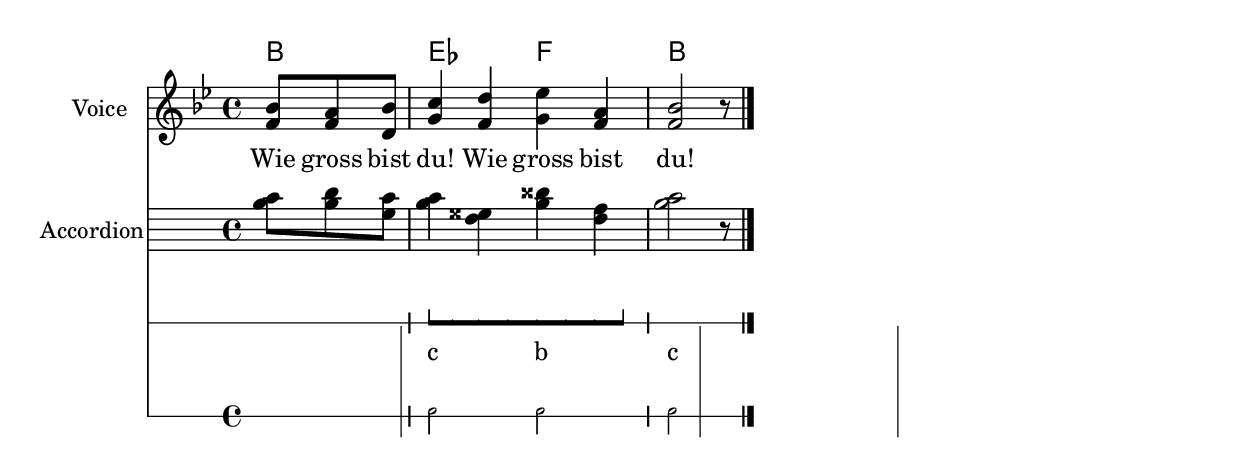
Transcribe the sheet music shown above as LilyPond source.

%% Do not edit this file; it is auto-generated from LSR http://lsr.dsi.unimi.it
%% This file is in the public domain.
\version "2.11.38"

\header {
  lsrtags = "template"
 texidoc = "
A template to write score for a diatonic accordion.

- There is a horizontal staff indicating if the accordion   must be
pushed (thick line) or pulled (thin line)

- There is a small rhytmic staff with lyrics that describes the bass
buttons to press.   The bar-lines are made of gridlines ( Gridlines,
not a really satisfying solution, but the best I found)

- The tabulator staff for diatonic accordions shows the geographic
position of the buttons   and not (as for every other instrument) the
pitch of the tones.   The keys on the melody-side of the accordion are
placed in three columns and about 12 rows.   In the tabulator staff
notation the   - most outer column is described with notes between
lines   - most inner column is described with notes between lines with
a cross as accidental   - middle column is described with notes on a
line, whereby the row in the middle is represented     on the middle
line in the staff.



Some words to transpose piano note to the diatonic accordion.
------------------------------------------------------------ 1. Every
diatonic accordion is built for some keys only. For example    for the
key of C-major and F-major.    So it is important to transpose a piano
melody to match one of these keys.    Transpose the source code, not
only the output because    you need this code later on to translate it
once more to the tabulator staff.    This can be done with the command
'displayLilyMusic'.

2. You have to alternate the push and pull-direction of the accordion
regularely.    If the player has a too long part to pull the accordion
gets broken.    At the other hand some harmonies are only available in
one direction (push or pull)    Considering this decide which parts of
the melody are the push-parts and whic the  pull-parts.

3. For each pull- / or push-part translate the piano notes to the
according tabulatur representation.

This snippet comes with a useful optional macro for the jEdit text
editor.
" }
% begin verbatim
% Created on Sat Aug 17 2007 by ak

verse= \lyricmode { Wie gross bist du! Wie gross bist du! }

harmonies =  \new ChordNames \chordmode {
	\germanChords \set chordChanges = ##t
	bes8 bes8 bes8 es2 f bes1
}

NoStem = \override Stem #'transparent = ##t
NoNoteHead= \override NoteHead #'transparent = ##t
ZeroBeam = \override Beam  #'positions = #'(0 . 0)

staffTabLine = \new Staff  \with { \remove "Time_signature_engraver" \remove "Clef_engraver" } {
	\override Staff.StaffSymbol #'line-positions = #'( 0 ) 
% Shows one horizontal line. The vertical line (simulating a bar-line) is simulated with a gridline
	\set Staff.midiInstrument="choir aahs"
	\key c \major
	\relative c''
		{  
			% disable the following line to see the the noteheads while writing the song 
			\NoNoteHead  
			\override NoteHead #'no-ledgers = ##t

			% The beam between 8th-notes is used to draw the push-line
			%How to fast write the push-lines: 
			%	 1. write repeatedly 'c c c c c c c c |' for the whole length of the song 
			%	 2. uncomment the line \NoNoteHead
			%	 3. compile
			%	 4. Mark the positions on which push/pull changes. 
			%	    In the score-picture click on the position the push- or pull-part starts 
                        %           (on the noteHead, the cursor will change to a hand-icon).
			%	    The cursor in the source code will jump just at this position.
			%	  a) If a push-part starts there, replace the 'c' by an 'e['
			%	  b) If a pull-part starts there, replace the 'c' by an 's'
			%	 5. Switch into 'overwrite-mode' by pressing the 'ins' key. 
			%	 6. For the pull-parts overwrite the 'c' with 's' 
			%	 7. For every push-part replace the last 'c' with 'e]' 
			%        8. Switch into 'insert-mode' again 
			%	 9. At last it should look lik e.g. (s s e[ c | c c c c c c c c | c c c c c c e] s s)
			%	10. re-enable the line \NoNoteHead
			\autoBeamOff
			\ZeroBeam 
			 s8 s s | e[ c c c c c c e] | s s s s s 
		}
}

%{
notePush= {  	e       f	fis	g	a	 c'	c'      d'      ees'	e'	f'	fis'	g'	a'	bes'	c''	c''	d''	ees''	e''	f''	fis''	g''	a''	c'''	c'''	ees'''	e'''	f'''	g'''	a''' }
tabPush=  {  	g	f	e	b	a	 d'	c'	bisis	disis'	f'	e'	aisis'	a'	g'	fisis'	b'	c''	eisis''	cisis''	e''	d''	gisis''	g''	f''	a''	b''	bisis''	d'''	c'''	f'''	e''' }

notePull= {	g	aes	bes	b	c'	cis'	d'	ees'	e'	f'	fis'	g'	aes'	a'	bes'	b'	c''	cis''	d''	ees''	e''	f''	g''	aes''	a''	bes''	b''	c'''	cis'''	d'''	e''' }
tabPull=  {	g	e	f	b	a	disis'	d'	bisis	c'	f'	fisis'	e'	aisis'	a'	g'	c''	b'	cisis''	e''	eisis''	d''	g''	f''	gisis''	b''	a''	d'''	f'''	bisis''	c'''	e''' }
%}

% Accordion melody in tabulator score		
% 1. Place a copy of the piano melody below
% 2. Separate piano melody into pull- and push-parts according to the staffTabLine you've already made      
% 3. For each line: Double the line. Remark the 1st one (Keeps unchanged as reference) and then change the second line using the transformation paper
%    or the macros 'conv2diaton push.bsh' and 'conv2diaton pull.bsh' 
% Tips:
% - In jEdit Search & Replace mark the Option 'Keep Dialog'

AccordionTabTwoCBesDur= {	
 % pull 1
 %<f' bes'>8 <f' a'>8 <d' bes'>8 | 
<g'' a''>8 <g'' b''>8 <e'' a''>8 | 
 % push 2
 %<g' c''>4 <f' d''> <g' ees''> <f' a'> | 
<g'' a''>4 <d'' eisis''> <g'' bisis''> <d'' f''> | 
 % pull 3
% <f' bes'>2 r8 }
 <g'' a''>2 r8 }

  AccordionTab= { \dynamicUp		
% 1. Place a copy of the piano melody above
% 2. Separate piano melody into pull- and push-parts according to the staffTabLine you've already made      
% 3. For each line: Double the line. Remark the 1st one (Keeps unchanged as reference) and then 
%    change the second line using the transformation paper
% Tips:
% - In jEdit Search & Replace mark the Option 'Keep Dialog'
% - 
\AccordionTabTwoCBesDur
 }


 
 \layout {   
 \context {
   \Staff    	  
   \consists "Grid_point_engraver"

   gridInterval = #(ly:make-moment 4 4) % 4/4 - tact. How many beats per bar

   % The following line has to be adjusted O-F-T-E-N.
   \override GridPoint #'Y-extent = #'(-2 . -21)   
 }
 \context {
    \ChoirStaff
    \remove "System_start_delimiter_engraver" 
 }
}

staffVoice = \new Staff=astaffvoice  {
	\time 4/4
	\set Staff.instrumentName="Voice"
	\set Staff.midiInstrument="voice oohs"
	\key bes \major
	\partial 8*3 
	\clef treble
	{ 	
		\context Voice = "melodyVoi" 
		{ <f' bes'>8 <f' a'>8 <d' bes'>8 | <g' c''>4 <f' d''> <g' es''> <f' a'> | <f' bes'>2 r8 }
	\bar "|."
	}
}

staffAccordionMel = \new Staff  \with { \remove "Clef_engraver" } {
	#(set-accidental-style 'forget) %Set the accidentals (Vorzeichen) for each note, 
					%do not remember them for the rest of the measure.  
	\time 4/4
	\set Staff.instrumentName="Accordion"
	\set Staff.midiInstrument="voice oohs"
	\key c \major
	\clef treble
	{ \AccordionTab \bar "|." }
}

	AltOn = #(define-music-function (parser location mag) (number?)
        	#{ \override Stem #'length = #$(* 7.0 mag)
		\override NoteHead #'font-size =
		#$(inexact->exact (* (/ 6.0 (log 2.0)) (log mag))) #})
     
	AltOff = {
		\revert Stem #'length
		\revert NoteHead #'font-size
		}

BassRhytm = {s4 s8 | c2 c2 | c2 s8 }
LyricBassRhythmI=  \lyricmode { c b | c }

staffBassRhytm = \new Staff=staffbass  \with { \remove "Clef_engraver" } {
	% This is not a RhythmicStaff  because it must be possible to append lyrics.
		
	\override Score.GridLine #'extra-offset = #'( 13.0 . 0.0 ) % x.y
	\override Staff.StaffSymbol #'line-positions = #'( 0 ) 
        % Shows one horizontal line. The vertical line (simulating a bar-line) is simulated by a grid
        % Search for 'grid' in this page to find all related functions 
	\time 4/4
	{ 	
		\context Voice = "VoiceBassRhytm" 
		\stemDown \AltOn #0.6
		\relative c''
		{   
		\BassRhytm
		}
		\AltOff
	\bar "|."
	}
}

\new Score 
\with {
 \consists "Grid_line_span_engraver" %The vertical line (simulating a bar-line) in the staffBassRhytm is a gridline 
}
\new ChoirStaff 
	<<
		\harmonies 
		\staffVoice
		\context Lyrics = "lmelodyVoi" \with {alignBelowContext=astaffvoice} { \lyricsto "melodyVoi" \verse }
		\staffAccordionMel
		\staffTabLine
		\staffBassRhytm
	\context Lyrics = "lBassRhytmAboveI" \with {alignAboveContext=staffbass} \lyricsto VoiceBassRhytm \LyricBassRhythmI
	>>


%%%%%%%%%%%%%%%%%%%%%%%%%%%%%%%%%%%%%%%%%%%%%%%%%%%%%%%%%%%%%%%%
%                            APPENDIX                          %
%     macro 'macro_conv2diaton_push.bsh' for jedit editor      %
%%%%%%%%%%%%%%%%%%%%%%%%%%%%%%%%%%%%%%%%%%%%%%%%%%%%%%%%%%%%%%%%

%{ 
// original saved in 'Handorg_Adria_Diaton_III.xls'
// Save this buffer, to the other recorded macros in the jedit editor
// and the macro should appear in the
// Macros menu.

// /ak 17.8.07 This macro from converts lilypond piano notation into 
// lilypond tabulator notation for the push-part (at the bottom the pull-part) of a diatonic accordion
// It replaces the piano notes of the line where the cursor is by the accordion notation



// Known issues: 1) A note at the end of line is not replaced

textArea.goToEndOfWhiteSpace(false);
textArea.goToStartOfWhiteSpace(true);


String firstName, lastName; 

int ReplaceTextInSelection(String sfind, String sreplace)
{
//MsgConcat = new StringBuffer(512);
//MsgConcat.append("Ha");

//Macros.message(view, "On that line replace \"" + sfind + "\" by \"" + sreplace+ "\"");
SearchAndReplace.setSearchString(sfind.toString());
SearchAndReplace.setReplaceString(sreplace.toString());
SearchAndReplace.setBeanShellReplace(false);
SearchAndReplace.setIgnoreCase(true);
SearchAndReplace.replace(view);
SearchAndReplace.setRegexp(true);
return 1;
}


String smainfind;
String smainrepl;


// Push-part tmp
smainfind="(\\s|^|<|\\{)(c,)([^\'^is^es])"; smainrepl="$1tmpd\'-.$3"; ReplaceTextInSelection( smainfind, smainrepl );
smainfind="(\\s|^|<|\\{)(cis,)([^\'^is^es])"; smainrepl="$1tmpr-.$3"; ReplaceTextInSelection( smainfind, smainrepl );
smainfind="(\\s|^|<|\\{)(des,)([^\'^is^es])"; smainrepl="$1tmpr-.$3"; ReplaceTextInSelection( smainfind, smainrepl );
smainfind="(\\s|^|<|\\{)(d,)([^\'^is^es])"; smainrepl="$1tmpbisis-.$3"; ReplaceTextInSelection( smainfind, smainrepl );
smainfind="(\\s|^|<|\\{)(dis,)([^\'^is^es])"; smainrepl="$1tmpdisis\'-.$3"; ReplaceTextInSelection( smainfind, smainrepl );
smainfind="(\\s|^|<|\\{)(ees,)([^\'^is^es])"; smainrepl="$1tmpdisis\'-.$3"; ReplaceTextInSelection( smainfind, smainrepl );
smainfind="(\\s|^|<|\\{)(e,)([^\'^is^es])"; smainrepl="$1tmpg$3"; ReplaceTextInSelection( smainfind, smainrepl );
smainfind="(\\s|^|<|\\{)(f,)([^\'^is^es])"; smainrepl="$1tmpf$3"; ReplaceTextInSelection( smainfind, smainrepl );
smainfind="(\\s|^|<|\\{)(fis,)([^\'^is^es])"; smainrepl="$1tmpe$3"; ReplaceTextInSelection( smainfind, smainrepl );
smainfind="(\\s|^|<|\\{)(ges,)([^\'^is^es])"; smainrepl="$1tmpe$3"; ReplaceTextInSelection( smainfind, smainrepl );
smainfind="(\\s|^|<|\\{)(g,)([^\'^is^es])"; smainrepl="$1tmpb$3"; ReplaceTextInSelection( smainfind, smainrepl );
smainfind="(\\s|^|<|\\{)(gis,)([^\'^is^es])"; smainrepl="$1tmpr-.$3"; ReplaceTextInSelection( smainfind, smainrepl );
smainfind="(\\s|^|<|\\{)(aes,)([^\'^is^es])"; smainrepl="$1tmpr-.$3"; ReplaceTextInSelection( smainfind, smainrepl );
smainfind="(\\s|^|<|\\{)(a,)([^\'^is^es])"; smainrepl="$1tmpa$3"; ReplaceTextInSelection( smainfind, smainrepl );
smainfind="(\\s|^|<|\\{)(ais,)([^\'^is^es])"; smainrepl="$1tmpfisis\'-.$3"; ReplaceTextInSelection( smainfind, smainrepl );
smainfind="(\\s|^|<|\\{)(bes,)([^\'^is^es])"; smainrepl="$1tmpfisis\'-.$3"; ReplaceTextInSelection( smainfind, smainrepl );
smainfind="(\\s|^|<|\\{)(b,)([^\'^is^es])"; smainrepl="$1tmpr-.$3"; ReplaceTextInSelection( smainfind, smainrepl );
smainfind="(\\s|^|<|\\{)(c)([^\'^is^es])"; smainrepl="$1tmpd\'-.$3"; ReplaceTextInSelection( smainfind, smainrepl );
smainfind="(\\s|^|<|\\{)(cis)([^\'^is^es])"; smainrepl="$1tmpr-.$3"; ReplaceTextInSelection( smainfind, smainrepl );
smainfind="(\\s|^|<|\\{)(des)([^\'^is^es])"; smainrepl="$1tmpr-.$3"; ReplaceTextInSelection( smainfind, smainrepl );
smainfind="(\\s|^|<|\\{)(d)([^\'^is^es])"; smainrepl="$1tmpbisis$3"; ReplaceTextInSelection( smainfind, smainrepl );
smainfind="(\\s|^|<|\\{)(dis)([^\'^is^es])"; smainrepl="$1tmpdisis\'$3"; ReplaceTextInSelection( smainfind, smainrepl );
smainfind="(\\s|^|<|\\{)(ees)([^\'^is^es])"; smainrepl="$1tmpdisis\'$3"; ReplaceTextInSelection( smainfind, smainrepl );
smainfind="(\\s|^|<|\\{)(e)([^\'^is^es])"; smainrepl="$1tmpf\'$3"; ReplaceTextInSelection( smainfind, smainrepl );
smainfind="(\\s|^|<|\\{)(f)([^\'^is^es])"; smainrepl="$1tmpe\'$3"; ReplaceTextInSelection( smainfind, smainrepl );
smainfind="(\\s|^|<|\\{)(fis)([^\'^is^es])"; smainrepl="$1tmpaisis\'$3"; ReplaceTextInSelection( smainfind, smainrepl );
smainfind="(\\s|^|<|\\{)(ges)([^\'^is^es])"; smainrepl="$1tmpaisis\'$3"; ReplaceTextInSelection( smainfind, smainrepl );
smainfind="(\\s|^|<|\\{)(g)([^\'^is^es])"; smainrepl="$1tmpa\'$3"; ReplaceTextInSelection( smainfind, smainrepl );
smainfind="(\\s|^|<|\\{)(gis)([^\'^is^es])"; smainrepl="$1tmpr-.$3"; ReplaceTextInSelection( smainfind, smainrepl );
smainfind="(\\s|^|<|\\{)(aes)([^\'^is^es])"; smainrepl="$1tmpr-.$3"; ReplaceTextInSelection( smainfind, smainrepl );
smainfind="(\\s|^|<|\\{)(a)([^\'^is^es])"; smainrepl="$1tmpg\'$3"; ReplaceTextInSelection( smainfind, smainrepl );
smainfind="(\\s|^|<|\\{)(ais)([^\'^is^es])"; smainrepl="$1tmpfisis\'$3"; ReplaceTextInSelection( smainfind, smainrepl );
smainfind="(\\s|^|<|\\{)(bes)([^\'^is^es])"; smainrepl="$1tmpfisis\'$3"; ReplaceTextInSelection( smainfind, smainrepl );
smainfind="(\\s|^|<|\\{)(b)([^\'^is^es])"; smainrepl="$1tmpr$3"; ReplaceTextInSelection( smainfind, smainrepl );
smainfind="(\\s|^|<|\\{)(c\')([^\'^is^es])"; smainrepl="$1tmpb\'-.$3"; ReplaceTextInSelection( smainfind, smainrepl );
smainfind="(\\s|^|<|\\{)(cis\')([^\'^is^es])"; smainrepl="$1tmpr-.$3"; ReplaceTextInSelection( smainfind, smainrepl );
smainfind="(\\s|^|<|\\{)(des\')([^\'^is^es])"; smainrepl="$1tmpr-.$3"; ReplaceTextInSelection( smainfind, smainrepl );
smainfind="(\\s|^|<|\\{)(d\')([^\'^is^es])"; smainrepl="$1tmpeisis\'\'$3"; ReplaceTextInSelection( smainfind, smainrepl );
smainfind="(\\s|^|<|\\{)(dis\')([^\'^is^es])"; smainrepl="$1tmpcisis\'\'$3"; ReplaceTextInSelection( smainfind, smainrepl );
smainfind="(\\s|^|<|\\{)(ees\')([^\'^is^es])"; smainrepl="$1tmpcisis\'\'$3"; ReplaceTextInSelection( smainfind, smainrepl );
smainfind="(\\s|^|<|\\{)(e\')([^\'^is^es])"; smainrepl="$1tmpe\'\'$3"; ReplaceTextInSelection( smainfind, smainrepl );
smainfind="(\\s|^|<|\\{)(f\')([^\'^is^es])"; smainrepl="$1tmpd\'\'$3"; ReplaceTextInSelection( smainfind, smainrepl );
smainfind="(\\s|^|<|\\{)(fis\')([^\'^is^es])"; smainrepl="$1tmpgisis\'\'$3"; ReplaceTextInSelection( smainfind, smainrepl );
smainfind="(\\s|^|<|\\{)(ges\')([^\'^is^es])"; smainrepl="$1tmpgisis\'\'$3"; ReplaceTextInSelection( smainfind, smainrepl );
smainfind="(\\s|^|<|\\{)(g\')([^\'^is^es])"; smainrepl="$1tmpg\'\'$3"; ReplaceTextInSelection( smainfind, smainrepl );
smainfind="(\\s|^|<|\\{)(gis\')([^\'^is^es])"; smainrepl="$1tmpr-.$3"; ReplaceTextInSelection( smainfind, smainrepl );
smainfind="(\\s|^|<|\\{)(as\')([^\'^is^es])"; smainrepl="$1tmpr-.$3"; ReplaceTextInSelection( smainfind, smainrepl );
smainfind="(\\s|^|<|\\{)(a\')([^\'^is^es])"; smainrepl="$1tmpf\'\'$3"; ReplaceTextInSelection( smainfind, smainrepl );
smainfind="(\\s|^|<|\\{)(ais\')([^\'^is^es])"; smainrepl="$1tmpfisis\'-.$3"; ReplaceTextInSelection( smainfind, smainrepl );
smainfind="(\\s|^|<|\\{)(bes\')([^\'^is^es])"; smainrepl="$1tmpfisis\'-.$3"; ReplaceTextInSelection( smainfind, smainrepl );
smainfind="(\\s|^|<|\\{)(b\')([^\'^is^es])"; smainrepl="$1tmpr-.$3"; ReplaceTextInSelection( smainfind, smainrepl );
smainfind="(\\s|^|<|\\{)(c\'\')([^\'^is^es])"; smainrepl="$1tmpa\'\'-.$3"; ReplaceTextInSelection( smainfind, smainrepl );
smainfind="(\\s|^|<|\\{)(cis\'\')([^\'^is^es])"; smainrepl="$1tmpr-.$3"; ReplaceTextInSelection( smainfind, smainrepl );
smainfind="(\\s|^|<|\\{)(des\'\')([^\'^is^es])"; smainrepl="$1tmpr-.$3"; ReplaceTextInSelection( smainfind, smainrepl );
smainfind="(\\s|^|<|\\{)(d\'\')([^\'^is^es])"; smainrepl="$1tmpeisis\'\'-.$3"; ReplaceTextInSelection( smainfind, smainrepl );
smainfind="(\\s|^|<|\\{)(dis\'\')([^\'^is^es])"; smainrepl="$1tmpbisis\'\'$3"; ReplaceTextInSelection( smainfind, smainrepl );
smainfind="(\\s|^|<|\\{)(ees\'\')([^\'^is^es])"; smainrepl="$1tmpbisis\'\'$3"; ReplaceTextInSelection( smainfind, smainrepl );
smainfind="(\\s|^|<|\\{)(e\'\')([^\'^is^es])"; smainrepl="$1tmpd\'\'\'$3"; ReplaceTextInSelection( smainfind, smainrepl );
smainfind="(\\s|^|<|\\{)(f\'\')([^\'^is^es])"; smainrepl="$1tmpc\'\'\'$3"; ReplaceTextInSelection( smainfind, smainrepl );
smainfind="(\\s|^|<|\\{)(fis\'\')([^\'^is^es])"; smainrepl="$1tmpgisis\'\'-.$3"; ReplaceTextInSelection( smainfind, smainrepl );
smainfind="(\\s|^|<|\\{)(ges\'\')([^\'^is^es])"; smainrepl="$1tmpgisis\'\'-.$3"; ReplaceTextInSelection( smainfind, smainrepl );
smainfind="(\\s|^|<|\\{)(g\'\')([^\'^is^es])"; smainrepl="$1tmpf\'\'\'$3"; ReplaceTextInSelection( smainfind, smainrepl );
smainfind="(\\s|^|<|\\{)(gis\'\')([^\'^is^es])"; smainrepl="$1tmpr-.$3"; ReplaceTextInSelection( smainfind, smainrepl );
smainfind="(\\s|^|<|\\{)(aes\'\')([^\'^is^es])"; smainrepl="$1tmpr-.$3"; ReplaceTextInSelection( smainfind, smainrepl );
smainfind="(\\s|^|<|\\{)(a\'\')([^\'^is^es])"; smainrepl="$1tmpe\'\'\'$3"; ReplaceTextInSelection( smainfind, smainrepl );
smainfind="(\\s|^|<|\\{)(ais\'\')([^\'^is^es])"; smainrepl="$1tmpr-.$3"; ReplaceTextInSelection( smainfind, smainrepl );
smainfind="(\\s|^|<|\\{)(bes\'\')([^\'^is^es])"; smainrepl="$1tmpr-.$3"; ReplaceTextInSelection( smainfind, smainrepl );
smainfind="(\\s|^|<|\\{)(b\'\')([^\'^is^es])"; smainrepl="$1tmpr-.$3"; ReplaceTextInSelection( smainfind, smainrepl );

smainfind="(\\s|^|<|\\{)(tmp)()"; smainrepl="$1$3"; ReplaceTextInSelection( smainfind, smainrepl );
*/

/*
// Pull-part tmp
smainfind="(\\s|^|<|\\{)(c,)([^\'^is^es])"; smainrepl="$1tmpa-.$3"; ReplaceTextInSelection( smainfind, smainrepl );
smainfind="(\\s|^|<|\\{)(cis,)([^\'^is^es])"; smainrepl="$1tmpdisis\'-.$3"; ReplaceTextInSelection( smainfind, smainrepl );
smainfind="(\\s|^|<|\\{)(des,)([^\'^is^es])"; smainrepl="$1tmpdisis\'-.$3"; ReplaceTextInSelection( smainfind, smainrepl );
smainfind="(\\s|^|<|\\{)(d,)([^\'^is^es])"; smainrepl="$1tmpd\'-.$3"; ReplaceTextInSelection( smainfind, smainrepl );
smainfind="(\\s|^|<|\\{)(dis,)([^\'^is^es])"; smainrepl="$1tmpbisis-.$3"; ReplaceTextInSelection( smainfind, smainrepl );
smainfind="(\\s|^|<|\\{)(ees,)([^\'^is^es])"; smainrepl="$1tmpbisis-.$3"; ReplaceTextInSelection( smainfind, smainrepl );
smainfind="(\\s|^|<|\\{)(e,)([^\'^is^es])"; smainrepl="$1tmpc\'-.$3"; ReplaceTextInSelection( smainfind, smainrepl );
smainfind="(\\s|^|<|\\{)(f,)([^\'^is^es])"; smainrepl="$1tmpf\'-.$3"; ReplaceTextInSelection( smainfind, smainrepl );
smainfind="(\\s|^|<|\\{)(fis,)([^\'^is^es])"; smainrepl="$1tmpfisis\'-.$3"; ReplaceTextInSelection( smainfind, smainrepl );
smainfind="(\\s|^|<|\\{)(ges,)([^\'^is^es])"; smainrepl="$1tmpfisis\'-.$3"; ReplaceTextInSelection( smainfind, smainrepl );
smainfind="(\\s|^|<|\\{)(g,)([^\'^is^es])"; smainrepl="$1tmpg$3"; ReplaceTextInSelection( smainfind, smainrepl );
smainfind="(\\s|^|<|\\{)(gis,)([^\'^is^es])"; smainrepl="$1tmpe$3"; ReplaceTextInSelection( smainfind, smainrepl );
smainfind="(\\s|^|<|\\{)(aes,)([^\'^is^es])"; smainrepl="$1tmpe$3"; ReplaceTextInSelection( smainfind, smainrepl );
smainfind="(\\s|^|<|\\{)(a,)([^\'^is^es])"; smainrepl="$1tmpr-.$3"; ReplaceTextInSelection( smainfind, smainrepl );
smainfind="(\\s|^|<|\\{)(ais,)([^\'^is^es])"; smainrepl="$1tmpf$3"; ReplaceTextInSelection( smainfind, smainrepl );
smainfind="(\\s|^|<|\\{)(bes,)([^\'^is^es])"; smainrepl="$1tmpf$3"; ReplaceTextInSelection( smainfind, smainrepl );
smainfind="(\\s|^|<|\\{)(b,)([^\'^is^es])"; smainrepl="$1tmpb$3"; ReplaceTextInSelection( smainfind, smainrepl );
smainfind="(\\s|^|<|\\{)(c)([^\'^is^es])"; smainrepl="$1tmpa$3"; ReplaceTextInSelection( smainfind, smainrepl );
smainfind="(\\s|^|<|\\{)(cis)([^\'^is^es])"; smainrepl="$1tmpdisis\'$3"; ReplaceTextInSelection( smainfind, smainrepl );
smainfind="(\\s|^|<|\\{)(des)([^\'^is^es])"; smainrepl="$1tmpdisis\'$3"; ReplaceTextInSelection( smainfind, smainrepl );
smainfind="(\\s|^|<|\\{)(d)([^\'^is^es])"; smainrepl="$1tmpd\'$3"; ReplaceTextInSelection( smainfind, smainrepl );
smainfind="(\\s|^|<|\\{)(dis)([^\'^is^es])"; smainrepl="$1tmpbisis$3"; ReplaceTextInSelection( smainfind, smainrepl );
smainfind="(\\s|^|<|\\{)(ees)([^\'^is^es])"; smainrepl="$1tmpbisis$3"; ReplaceTextInSelection( smainfind, smainrepl );
smainfind="(\\s|^|<|\\{)(e)([^\'^is^es])"; smainrepl="$1tmpc\'$3"; ReplaceTextInSelection( smainfind, smainrepl );
smainfind="(\\s|^|<|\\{)(f)([^\'^is^es])"; smainrepl="$1tmpf\'$3"; ReplaceTextInSelection( smainfind, smainrepl );
smainfind="(\\s|^|<|\\{)(fis)([^\'^is^es])"; smainrepl="$1tmpfisis\'$3"; ReplaceTextInSelection( smainfind, smainrepl );
smainfind="(\\s|^|<|\\{)(ges)([^\'^is^es])"; smainrepl="$1tmpfisis\'$3"; ReplaceTextInSelection( smainfind, smainrepl );
smainfind="(\\s|^|<|\\{)(g)([^\'^is^es])"; smainrepl="$1tmpe\'$3"; ReplaceTextInSelection( smainfind, smainrepl );
smainfind="(\\s|^|<|\\{)(gis)([^\'^is^es])"; smainrepl="$1tmpaisis\'$3"; ReplaceTextInSelection( smainfind, smainrepl );
smainfind="(\\s|^|<|\\{)(aes)([^\'^is^es])"; smainrepl="$1tmpaisis\'$3"; ReplaceTextInSelection( smainfind, smainrepl );
smainfind="(\\s|^|<|\\{)(a)([^\'^is^es])"; smainrepl="$1tmpa\'$3"; ReplaceTextInSelection( smainfind, smainrepl );
smainfind="(\\s|^|<|\\{)(ais)([^\'^is^es])"; smainrepl="$1tmpg\'$3"; ReplaceTextInSelection( smainfind, smainrepl );
smainfind="(\\s|^|<|\\{)(bes)([^\'^is^es])"; smainrepl="$1tmpg\'$3"; ReplaceTextInSelection( smainfind, smainrepl );
smainfind="(\\s|^|<|\\{)(b)([^\'^is^es])"; smainrepl="$1tmpc\'\'$3"; ReplaceTextInSelection( smainfind, smainrepl );
smainfind="(\\s|^|<|\\{)(c\')([^\'^is^es])"; smainrepl="$1tmpb\'$3"; ReplaceTextInSelection( smainfind, smainrepl );
smainfind="(\\s|^|<|\\{)(cis\')([^\'^is^es])"; smainrepl="$1tmpcisis\'\'$3"; ReplaceTextInSelection( smainfind, smainrepl );
smainfind="(\\s|^|<|\\{)(des\')([^\'^is^es])"; smainrepl="$1tmpcisis\'\'$3"; ReplaceTextInSelection( smainfind, smainrepl );
smainfind="(\\s|^|<|\\{)(d\')([^\'^is^es])"; smainrepl="$1tmpe\'\'$3"; ReplaceTextInSelection( smainfind, smainrepl );
smainfind="(\\s|^|<|\\{)(dis\')([^\'^is^es])"; smainrepl="$1tmpeisis\'\'$3"; ReplaceTextInSelection( smainfind, smainrepl );
smainfind="(\\s|^|<|\\{)(ees\')([^\'^is^es])"; smainrepl="$1tmpeisis\'\'$3"; ReplaceTextInSelection( smainfind, smainrepl );
smainfind="(\\s|^|<|\\{)(e\')([^\'^is^es])"; smainrepl="$1tmpd\'\'$3"; ReplaceTextInSelection( smainfind, smainrepl );
smainfind="(\\s|^|<|\\{)(f\')([^\'^is^es])"; smainrepl="$1tmpg\'\'$3"; ReplaceTextInSelection( smainfind, smainrepl );
smainfind="(\\s|^|<|\\{)(fis\')([^\'^is^es])"; smainrepl="$1tmpfisis\'-.$3"; ReplaceTextInSelection( smainfind, smainrepl );
smainfind="(\\s|^|<|\\{)(ges\')([^\'^is^es])"; smainrepl="$1tmpfisis\'-.$3"; ReplaceTextInSelection( smainfind, smainrepl );
smainfind="(\\s|^|<|\\{)(g\')([^\'^is^es])"; smainrepl="$1tmpf\'\'$3"; ReplaceTextInSelection( smainfind, smainrepl );
smainfind="(\\s|^|<|\\{)(gis\')([^\'^is^es])"; smainrepl="$1tmpgisis\'\'$3"; ReplaceTextInSelection( smainfind, smainrepl );
smainfind="(\\s|^|<|\\{)(aes\')([^\'^is^es])"; smainrepl="$1tmpgisis\'\'$3"; ReplaceTextInSelection( smainfind, smainrepl );
smainfind="(\\s|^|<|\\{)(a\')([^\'^is^es])"; smainrepl="$1tmpb\'\'$3"; ReplaceTextInSelection( smainfind, smainrepl );
smainfind="(\\s|^|<|\\{)(ais\')([^\'^is^es])"; smainrepl="$1tmpa\'\'$3"; ReplaceTextInSelection( smainfind, smainrepl );
smainfind="(\\s|^|<|\\{)(bes\')([^\'^is^es])"; smainrepl="$1tmpa\'\'$3"; ReplaceTextInSelection( smainfind, smainrepl );
smainfind="(\\s|^|<|\\{)(b\')([^\'^is^es])"; smainrepl="$1tmpd\'\'\'$3"; ReplaceTextInSelection( smainfind, smainrepl );
smainfind="(\\s|^|<|\\{)(c\'\')([^\'^is^es])"; smainrepl="$1tmpf\'\'\'$3"; ReplaceTextInSelection( smainfind, smainrepl );
smainfind="(\\s|^|<|\\{)(cis\'\')([^\'^is^es])"; smainrepl="$1tmpbisis\'\'$3"; ReplaceTextInSelection( smainfind, smainrepl );
smainfind="(\\s|^|<|\\{)(des\'\')([^\'^is^es])"; smainrepl="$1tmpbisis\'\'$3"; ReplaceTextInSelection( smainfind, smainrepl );
smainfind="(\\s|^|<|\\{)(d\'\')([^\'^is^es])"; smainrepl="$1tmpc\'\'\'$3"; ReplaceTextInSelection( smainfind, smainrepl );
smainfind="(\\s|^|<|\\{)(dis\'\')([^\'^is^es])"; smainrepl="$1tmpeisis\'\'-.$3"; ReplaceTextInSelection( smainfind, smainrepl );
smainfind="(\\s|^|<|\\{)(ees\'\')([^\'^is^es])"; smainrepl="$1tmpeisis\'\'-.$3"; ReplaceTextInSelection( smainfind, smainrepl );
smainfind="(\\s|^|<|\\{)(e\'\')([^\'^is^es])"; smainrepl="$1tmpe\'\'\'$3"; ReplaceTextInSelection( smainfind, smainrepl );
smainfind="(\\s|^|<|\\{)(f\'\')([^\'^is^es])"; smainrepl="$1tmpg\'\'-.$3"; ReplaceTextInSelection( smainfind, smainrepl );
smainfind="(\\s|^|<|\\{)(fis\'\')([^\'^is^es])"; smainrepl="$1tmpr-.$3"; ReplaceTextInSelection( smainfind, smainrepl );
smainfind="(\\s|^|<|\\{)(ges\'\')([^\'^is^es])"; smainrepl="$1tmpr-.$3"; ReplaceTextInSelection( smainfind, smainrepl );
smainfind="(\\s|^|<|\\{)(g\'\')([^\'^is^es])"; smainrepl="$1tmpf\'\'-.$3"; ReplaceTextInSelection( smainfind, smainrepl );
smainfind="(\\s|^|<|\\{)(gis\'\')([^\'^is^es])"; smainrepl="$1tmpgisis\'\'-.$3"; ReplaceTextInSelection( smainfind, smainrepl );
smainfind="(\\s|^|<|\\{)(aes\'\')([^\'^is^es])"; smainrepl="$1tmpgisis\'\'-.$3"; ReplaceTextInSelection( smainfind, smainrepl );
smainfind="(\\s|^|<|\\{)(a\'\')([^\'^is^es])"; smainrepl="$1tmpb\'\'-.$3"; ReplaceTextInSelection( smainfind, smainrepl );
smainfind="(\\s|^|<|\\{)(ais\'\')([^\'^is^es])"; smainrepl="$1tmpa\'\'$3"; ReplaceTextInSelection( smainfind, smainrepl );
smainfind="(\\s|^|<|\\{)(bes\'\')([^\'^is^es])"; smainrepl="$1tmpa\'\'$3"; ReplaceTextInSelection( smainfind, smainrepl );
smainfind="(\\s|^|<|\\{)(b\'\')([^\'^is^es])"; smainrepl="$1tmpd\'\'\'-.$3"; ReplaceTextInSelection( smainfind, smainrepl );

smainfind="(\\s|^|<|\\{)(tmp)()"; smainrepl="$1$3"; ReplaceTextInSelection( smainfind, smainrepl );
*/


%}

